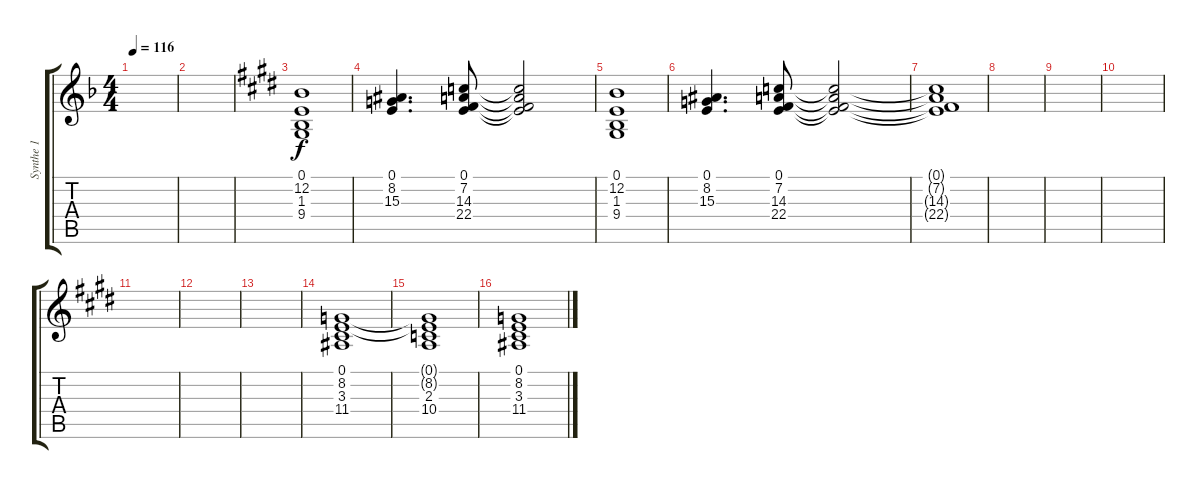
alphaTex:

\track ("Synthe 1" "Synthe 1") {instrument synthstrings1}
\staff {score tabs}
\tuning (E4 B3 G3 D3 A2 E2) {hide}
\ts (4 4)
\tempo 116
\clef g2
\ks f
|
|
\ks e
(0.1 12.2 1.3 9.4).1 |
(0.1 8.2 15.3).4{d} (0.1 7.2 14.3 22.4).8 (0.1{t} 7.2{t} 14.3{t} 22.4{t}).2 |
(0.1 12.2 1.3 9.4).1 |
(0.1 8.2 15.3).4{d} (0.1 7.2 14.3 22.4).8 (0.1{t} 7.2{t} 14.3{t} 22.4{t}).2 |
(0.1{t} 7.2{t} 14.3{t} 22.4{t}).1 |
|
|
|
|
|
|
(0.1 8.2 3.3 11.4).1 |
(0.1{t} 8.2{t} 2.3 10.4).1 |
(0.1 8.2 3.3 11.4).1
